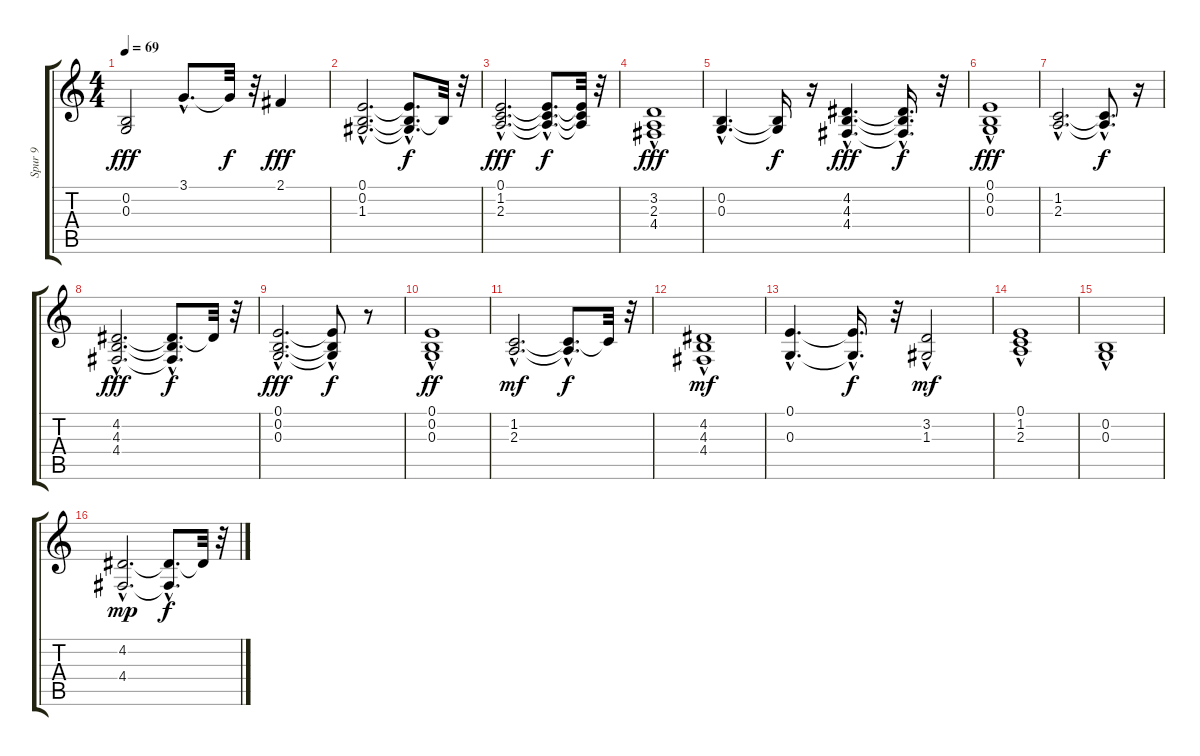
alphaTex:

\track ("Spur 9" "Spur 9") {instrument pad4choir}
\staff {score tabs}
\tuning (E4 B3 G3 D3 A2 E2) {hide}
\ts (4 4)
\tempo 69
\clef g2
\ks c
(0.2 0.3).2{dy fff} 3.1{hac}.8{d} 3.1{t}.32{dy f} r.32 2.1.4{dy fff} |
(0.1{hac} 0.2{hac} 1.3{hac}).2{d} (0.1{hac t} 0.2{hac t} 1.3{hac t}).8{d dy f} 0.2{t}.32 r.32 |
(0.1{hac} 1.2{hac} 2.3{hac}).2{d dy fff} (0.1{hac t} 1.2{hac t} 2.3{hac t}).8{d dy f} (0.1{t} 1.2{t} 2.3{t}).32 r.32 |
(3.2 2.3{hac} 4.4{hac}).1{dy fff} |
(0.2{hac} 0.3{hac}).4{d} (0.2{t} 0.3{t}).16{dy f} r.16 (4.2{hac} 4.3{hac} 4.4{hac}).4{d dy fff} (4.2{hac t} 4.3{hac t} 4.4{t}).16{d dy f} r.32 |
(0.1 0.2{hac} 0.3{hac}).1{dy fff} |
(1.2{hac} 2.3{hac}).2{d} (1.2{hac t} 2.3{hac t}).8{d dy f} r.16 |
(4.2{hac} 4.3{hac} 4.4{hac}).2{d dy fff} (4.2{hac t} 4.3{hac t} 4.4{hac t}).8{d dy f} 4.2{t}.32 r.32 |
(0.1{hac} 0.2{hac} 0.3{hac}).2{d dy fff} (0.1{t} 0.2{t} 0.3{hac t}).8{dy f} r.8 |
(0.1 0.2 0.3{hac}).1{dy ff} |
(1.2{hac} 2.3{hac}).2{d dy mf} (1.2{hac t} 2.3{hac t}).8{d dy f} 1.2{t}.32 r.32 |
(4.2{hac} 4.3 4.4{hac}).1{dy mf} |
(0.1{hac} 0.3{hac}).4{d} (0.1{hac t} 0.3{t}).16{d dy f} r.32 (3.2 1.3{hac}).2{dy mf} |
(0.1 1.2{hac} 2.3{hac}).1 |
(0.2 0.3{hac}).1 |
(4.2{hac} 4.4{hac}).2{d dy mp} (4.2{hac t} 4.4{hac t}).8{d dy f} 4.2{t}.32 r.32
